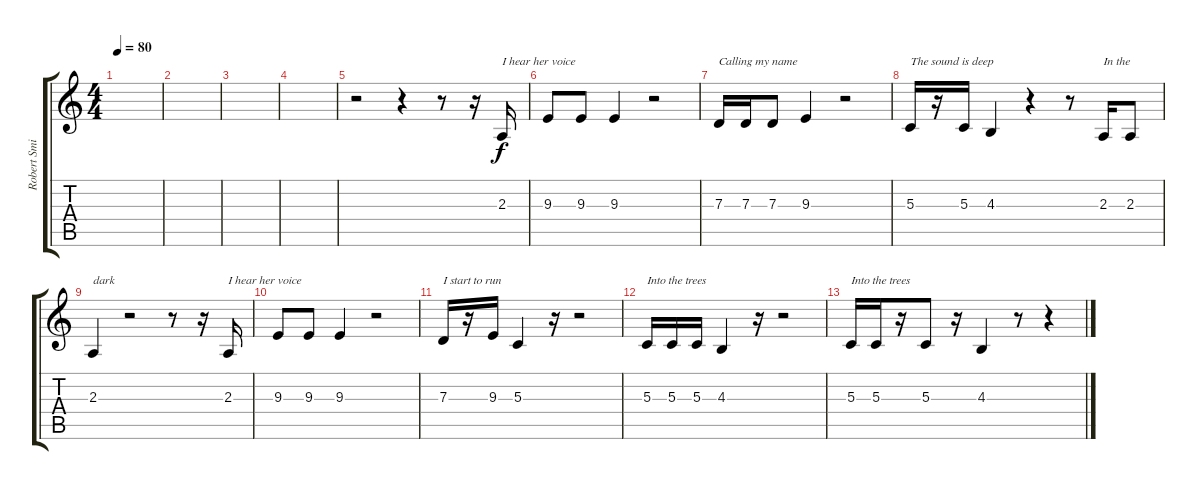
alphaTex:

\track ("Robert Smith (voice)" "Robert Smi") {instrument synthvoice}
\staff {score tabs}
\tuning (E4 B3 G3 D3 A2 E2) {hide}
\ts (4 4)
\tempo 80
\clef g2
\ks c
|
|
|
|
r.2 r.4 r.8 r.16 2.3.16{txt "I hear her voice"} |
9.3.8 9.3.8 9.3.4 r.2 |
7.3.16{txt "Calling my name"} 7.3.16 7.3.8 9.3.4 r.2 |
5.3.16{txt "The sound is deep"} r.16 5.3.16 4.3.4 r.4 r.8 2.3.16{txt "In the"} 2.3.8 |
2.3.4{txt "dark"} r.2 r.8 r.16 2.3.16{txt "I hear her voice"} |
9.3.8 9.3.8 9.3.4 r.2 |
7.3.16{txt "I start to run"} r.16 9.3.16 5.3.4 r.16 r.2 |
5.3.16{txt "Into the trees"} 5.3.16 5.3.16 4.3.4 r.16 r.2 |
5.3.16{txt "Into the trees"} 5.3.16 r.16 5.3.8 r.16 4.3.4 r.8 r.4
